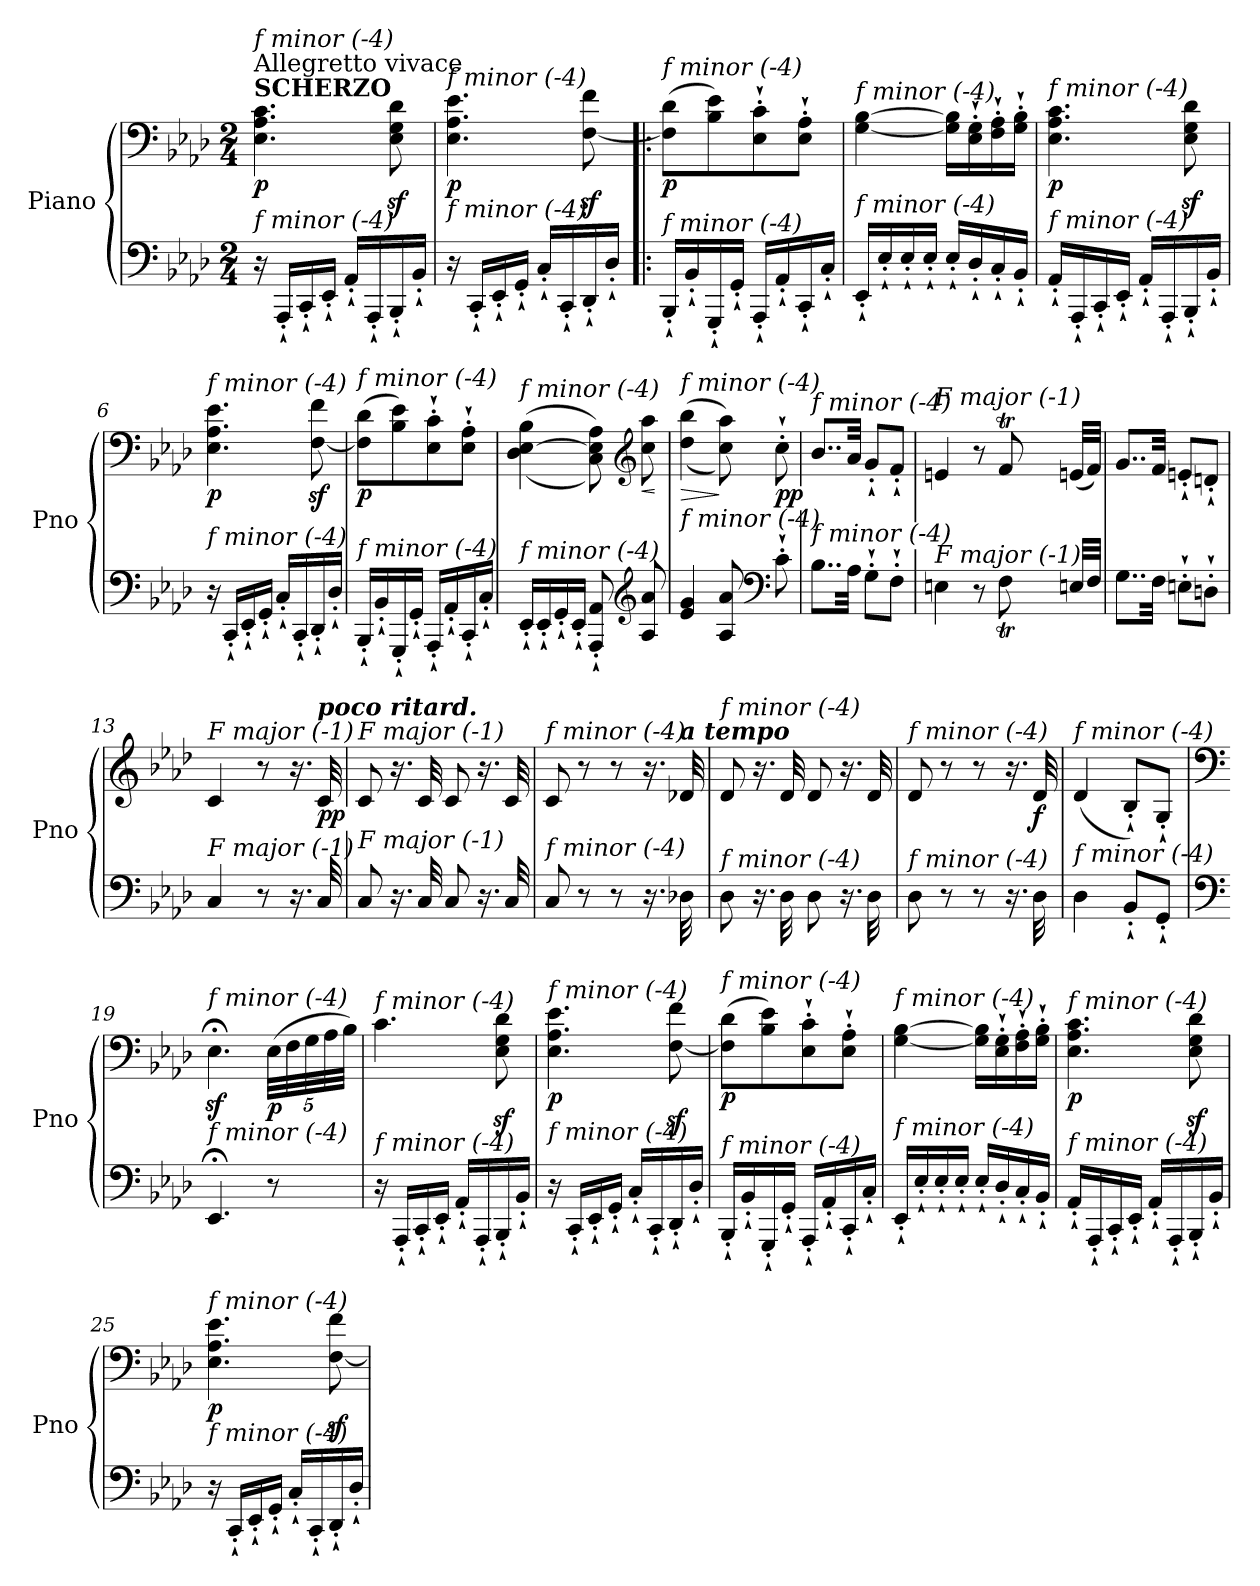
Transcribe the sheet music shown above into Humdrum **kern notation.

**kern	**kern	**dynam
*part1	*part1	*part1
*staff2	*staff1	*staff1/2
*I"Piano	*	*
*I'Pno	*	*
*clefF4	*clefF4	*
*k[b-e-a-d-]	*k[b-e-a-d-]	*
*M2/4	*M2/4	*
=1	=1	=1
!	!LO:TX:a:B:t=SCHERZO	!
!	!LO:TX:a:t=Allegretto vivace	!
!	!LO:TX:i:t=f minor (-4)	!
!LO:TX:i:t=f minor (-4)	!	!
!	!	!LO:DY:b
16r	4.E-\ 4.A-\ 4.c\	p
16AAA-`'/LL	.	.
16CC`'/	.	.
16EE-`'/JJ	.	.
16AA-`'/LL	.	.
16AAA-`'/	.	.
16BBB-`'/	8E-\z< 8G\z< 8d-\z<	.
16BB-`'/JJ	.	.
=2	=2	=2
!	!LO:TX:i:t=f minor (-4)	!
!LO:TX:i:t=f minor (-4)	!	!
!	!	!LO:DY:b
16r	4.E-\ 4.A-\ 4.e-\	p
16CC`'/LL	.	.
16EE-`'/	.	.
16GG`'/JJ	.	.
16C`'/LL	.	.
16CC`'/	.	.
16DD-`'/	[8F\z< 8f\z<	.
16D-`'/JJ	.	.
=3!|:	=3!|:	=3!|:
!	!LO:TX:i:t=f minor (-4)	!
!LO:TX:i:t=f minor (-4)	!	!
!	!	!LO:DY:b
16BBB-`'/LL	(8F\] 8d-\L	p
16BB-`'/	.	.
16GGG`'/	8B-\ 8e-\)	.
16GG`'/JJ	.	.
16AAA-`'/LL	8E-\`' 8c\`'	.
16AA-`'/	.	.
16CC`'/	8E-\`' 8A-\`'J	.
16C`'/JJ	.	.
=4	=4	=4
!	!LO:TX:i:t=f minor (-4)	!
!LO:TX:i:t=f minor (-4)	!	!
16EE-`'/LL	[4G\ [4B-\	.
16E-`'/	.	.
16E-`'/	.	.
16E-`'/JJ	.	.
16E-`'/LL	16G\] 16B-\]LL	.
16D-`'/	16E-\`' 16G\`'	.
16C`'/	16F\`' 16A-\`'	.
16BB-`'/JJ	16G\`' 16B-\`'JJ	.
!!LO:LB:g=z
=5	=5	=5
!	!LO:TX:i:t=f minor (-4)	!
!LO:TX:i:t=f minor (-4)	!	!
!	!	!LO:DY:b
16AA-`'/LL	4.E-\ 4.A-\ 4.c\	p
16AAA-`'/	.	.
16CC`'/	.	.
16EE-`'/JJ	.	.
16AA-`'/LL	.	.
16AAA-`'/	.	.
16BBB-`'/	8E-\z< 8G\z< 8d-\z<	.
16BB-`'/JJ	.	.
!!LO:LB:g=z
=6	=6	=6
!	!LO:TX:i:t=f minor (-4)	!
!LO:TX:i:t=f minor (-4)	!	!
!	!	!LO:DY:b
16r	4.E-\ 4.A-\ 4.e-\	p
16CC`'/LL	.	.
16EE-`'/	.	.
16GG`'/JJ	.	.
16C`'/LL	.	.
16CC`'/	.	.
16DD-`'/	[8F\z< 8f\z<	.
16D-`'/JJ	.	.
=7	=7	=7
!	!LO:TX:i:t=f minor (-4)	!
!LO:TX:i:t=f minor (-4)	!	!
!	!	!LO:DY:b
16BBB-`'/LL	(8F\] 8d-\L	p
16BB-`'/	.	.
16GGG`'/	8B-\ 8e-\)	.
16GG`'/JJ	.	.
16AAA-`'/LL	8E-\`' 8c\`'	.
16AA-`'/	.	.
16CC`'/	8E-\`' 8A-\`'J	.
16C`'/JJ	.	.
=8	=8	=8
!	!LO:TX:i:t=f minor (-4)	!
!LO:TX:i:t=f minor (-4)	!	!
16EE-`'/LL	(>(4D-\ [4E-\ 4B-\	.
16EE-`'/	.	.
16GG`'/	.	.
16EE-`'/JJ	.	.
8AAA-/`' 8AA-/`'	8C\ 8E-\] 8A-\))	.
*clefG2	*clefG2	*
!	!	!LO:HP:b
8A-/ 8a-/	8cc\ 8aa-\	<
.	.	[
=9	=9	=9
!	!LO:TX:i:t=f minor (-4)	!
!LO:TX:i:t=f minor (-4)	!	!
!	!	!LO:HP:b
4e-/ 4g/	((4dd-\ 4bb-\	>
8A-/ 8a-/	8cc\ 8aa-\))	]
*clefF4	*	*
!	!	!LO:DY:b
8c`'\	8cc`'\	pp
=10	=10	=10
!	!LO:TX:i:t=f minor (-4)	!
!LO:TX:i:t=f minor (-4)	!	!
!	!	!LO:DY:b
8..B-\L	8..b-/L	other-dynamics
32A-\Jkk	32a-/Jkk	.
8G`'\L	8g`'/L	.
8F`'\J	8f`'/J	.
=11	=11	=11
*^	*^	*
*	*^	*	*^	*
!	!	!	!LO:TX:i:t=F major (-1)	!	!	!
!LO:TX:i:t=F major (-1)	!	!	!	!	!	!
4.ryy	4En\	4.ryy	4en/	4.ryy	4.ryy	.
.	8r	.	8r	.	.	.
*	*	*Xtuplet	*	*Xtuplet	*	*
8ryy	8FT\	40ryy	8fT/	40ryy	8ryy	.
.	.	40Gyy	.	40gyy	.	.
.	.	40Fyy	.	40fyy	.	.
.	.	40En/LL	.	(40en/LL	.	.
.	.	40F/JJ	.	40f/JJ)	.	.
*	*	*	*	*v	*v	*
!!LO:LB:g=z
=12	=12	=12	=12	=12	=12
!	!	!	!LO:TX:i:t=F major (-1)	!	!
!LO:TX:i:t=F major (-1)	!	!	!	!	!
*v	*v	*v	*	*	*
*	*v	*v	*
8..G\L	8..g/L	.
32F\Jkk	32f/Jkk	.
8En`'\L	8en`'/L	.
8Dn`'\J	8dn`'/J	.
=13	=13	=13
!	!LO:TX:i:t=F major (-1)	!
!LO:TX:i:t=F major (-1)	!	!
4C/	4c/	.
8r	8r	.
16.r	16.r	.
!	!LO:TX:a:Bi:t=poco ritard.	!
!	!	!LO:DY:b
32C/	32c/	pp
=14	=14	=14
!	!LO:TX:i:t=F major (-1)	!
!LO:TX:i:t=F major (-1)	!	!
8C/	8c/	.
16.r	16.r	.
32C/	32c/	.
8C/	8c/	.
16.r	16.r	.
32C/	32c/	.
=15	=15	=15
!	!LO:TX:i:t=f minor (-4)	!
!LO:TX:i:t=f minor (-4)	!	!
8C/	8c/	.
8r	8r	.
8r	8r	.
16.r	16.r	.
!	!LO:TX:a:Bi:t=a tempo	!
32D-X\	32d-X/	.
=16	=16	=16
!	!LO:TX:i:t=f minor (-4)	!
!LO:TX:i:t=f minor (-4)	!	!
!	!	!LO:DY:b
8D-\	8d-/	other-dynamics
16.r	16.r	.
32D-\	32d-/	.
8D-\	8d-/	.
16.r	16.r	.
32D-\	32d-/	.
=17	=17	=17
!	!LO:TX:i:t=f minor (-4)	!
!LO:TX:i:t=f minor (-4)	!	!
8D-\	8d-/	.
8r	8r	.
8r	8r	.
16.r	16.r	.
!	!	!LO:DY:b
32D-\	32d-/	f
!!LO:LB:g=z
=18	=18	=18
!	!LO:TX:i:t=f minor (-4)	!
!LO:TX:i:t=f minor (-4)	!	!
4D-\	(4d-/	.
8BB-`'/L	8B-`'/L)	.
8GG`'/J	8G`'/J	.
!!LO:PB:g=z
=19	=19	=19
*clefF4	*clefF4	*
!	!LO:TX:i:t=f minor (-4)	!
!LO:TX:i:t=f minor (-4)	!	!
4.EE-;</	4.E-z<;<\	.
*	*tuplet	*
*	*Xbrackettup	*
!	!	!LO:DY:b
8r	(40E-\LLL	p
.	40F\	.
.	40G\	.
.	40A-\	.
.	40B-\JJJ)	.
=20	=20	=20
!	!LO:TX:i:t=f minor (-4)	!
!LO:TX:i:t=f minor (-4)	!	!
16r	4.c\	.
16AAA-`'/LL	.	.
16CC`'/	.	.
16EE-`'/JJ	.	.
16AA-`'/LL	.	.
16AAA-`'/	.	.
16BBB-`'/	8E-\z< 8G\z< 8d-\z<	.
16BB-`'/JJ	.	.
=21	=21	=21
!	!LO:TX:i:t=f minor (-4)	!
!LO:TX:i:t=f minor (-4)	!	!
!	!	!LO:DY:b
16r	4.E-\ 4.A-\ 4.e-\	p
16CC`'/LL	.	.
16EE-`'/	.	.
16GG`'/JJ	.	.
16C`'/LL	.	.
16CC`'/	.	.
16DD-`'/	[8F\z< 8f\z<	.
16D-`'/JJ	.	.
=22	=22	=22
!	!LO:TX:i:t=f minor (-4)	!
!LO:TX:i:t=f minor (-4)	!	!
!	!	!LO:DY:b
16BBB-`'/LL	(8F\] 8d-\L	p
16BB-`'/	.	.
16GGG`'/	8B-\ 8e-\)	.
16GG`'/JJ	.	.
16AAA-`'/LL	8E-\`' 8c\`'	.
16AA-`'/	.	.
16CC`'/	8E-\`' 8A-\`'J	.
16C`'/JJ	.	.
=23	=23	=23
!	!LO:TX:i:t=f minor (-4)	!
!LO:TX:i:t=f minor (-4)	!	!
16EE-`'/LL	[4G\ [4B-\	.
16E-`'/	.	.
16E-`'/	.	.
16E-`'/JJ	.	.
16E-`'/LL	16G\] 16B-\]LL	.
16D-`'/	16E-\`' 16G\`'	.
16C`'/	16F\`' 16A-\`'	.
16BB-`'/JJ	16G\`' 16B-\`'JJ	.
!!LO:LB:g=z
=24	=24	=24
!	!LO:TX:i:t=f minor (-4)	!
!LO:TX:i:t=f minor (-4)	!	!
!	!	!LO:DY:b
16AA-`'/LL	4.E-\ 4.A-\ 4.c\	p
16AAA-`'/	.	.
16CC`'/	.	.
16EE-`'/JJ	.	.
16AA-`'/LL	.	.
16AAA-`'/	.	.
16BBB-`'/	8E-\z< 8G\z< 8d-\z<	.
16BB-`'/JJ	.	.
=25	=25	=25
!	!LO:TX:i:t=f minor (-4)	!
!LO:TX:i:t=f minor (-4)	!	!
!	!	!LO:DY:b
16r	4.E-\ 4.A-\ 4.e-\	p
16CC`'/LL	.	.
16EE-`'/	.	.
16GG`'/JJ	.	.
16C`'/LL	.	.
16CC`'/	.	.
16DD-`'/	[8F\z< 8f\z<	.
16D-`'/JJ	.	.
=	=	=
*-	*-	*-
